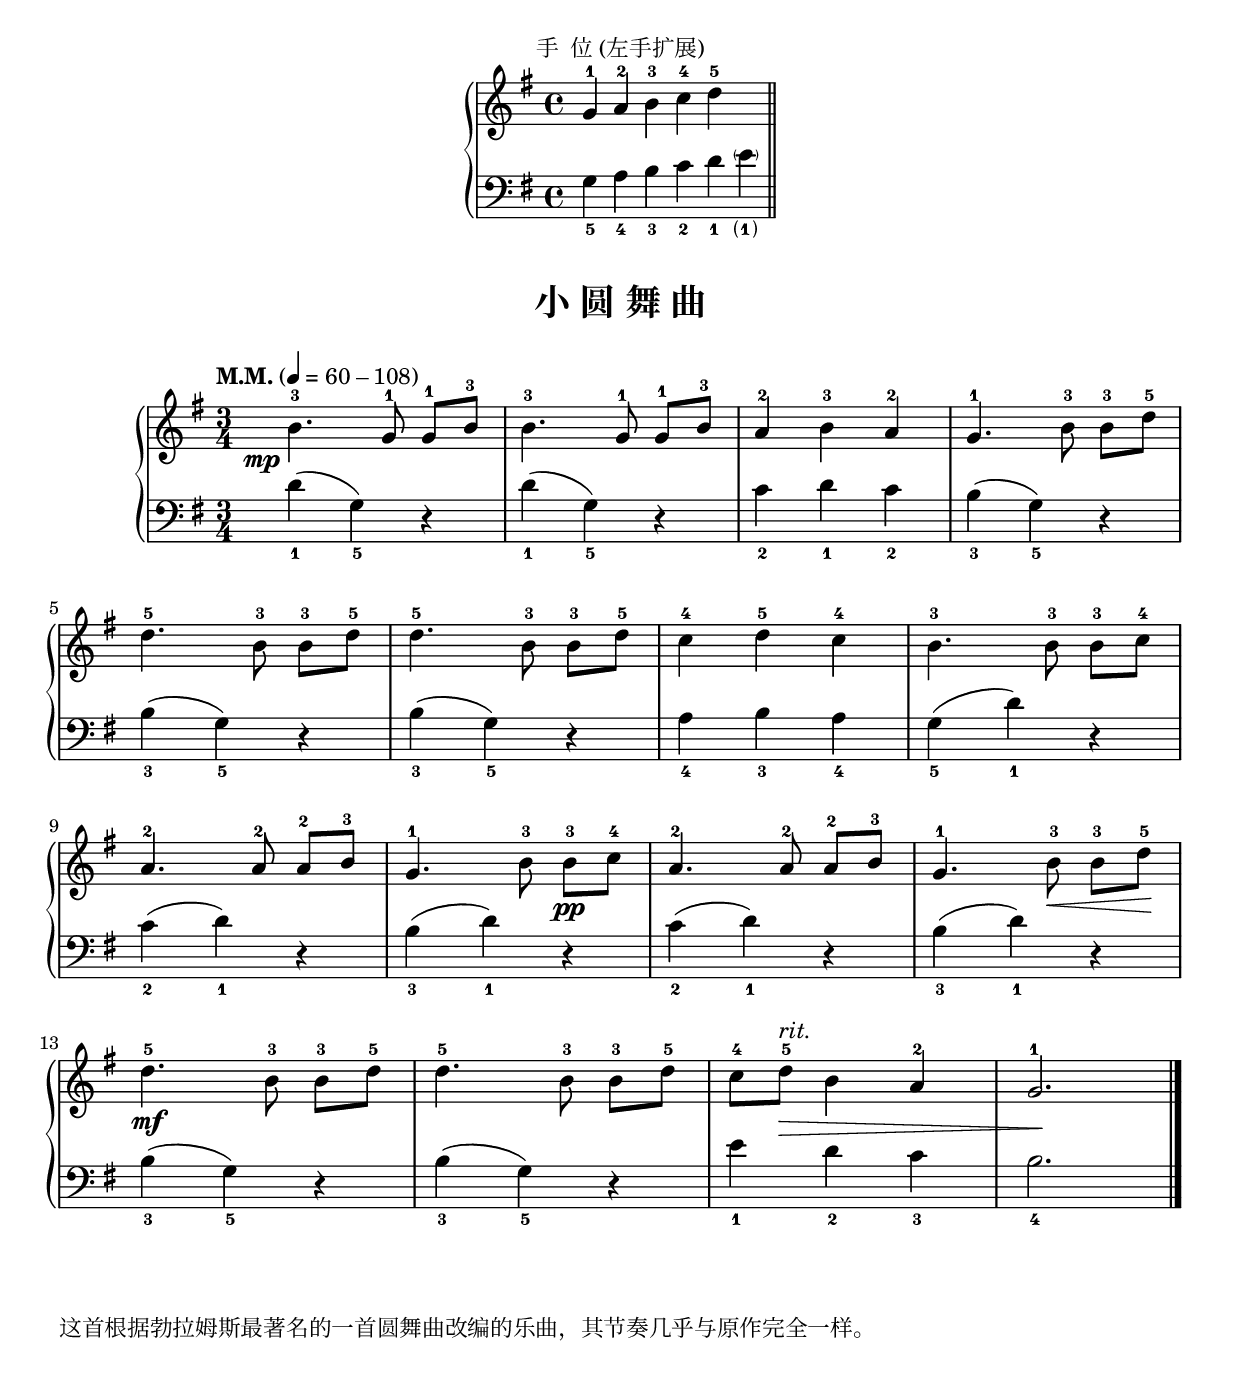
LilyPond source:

\version "2.18.2"
% 《约翰•汤普森 现代钢琴教程 1》 P44

\markup { \fill-line { "手  位 (左手扩展)" } }

upper_hand = \relative c'' {
  \clef treble
  \key g \major
  
  g4-1 a-2 b-3 c-4 \bar"" d-5 s \bar "||"
}

lower_hand = \relative c {
  \clef bass
  \key g \major
  
  g'_5 a_4 b_3 c_2 \bar"" d_1 
  <\parenthesize e>4-\parenthesize \tweak ParenthesesItem.font-size #-2 _1
  \bar "||"
}

\markup {\fill-line {
\score {
  \new GrandStaff <<
    \new Staff = "upper" \upper_hand
    \new Staff = "lower" \lower_hand
  >>
  \layout { }
}
} }


upper = \relative c'' {
  \clef treble
  \key g \major
  \time 3/4
  \numericTimeSignature
  \tempo "M.M." 4 = 60-108
  \override Hairpin.to-barline = ##f
  
  \once \override DynamicText.X-offset = #-4.2
  b4.-3\mp g8-1 g8-1[ b-3] |
  b4.-3 g8-1 g8-1[ b-3] |
  a4-2 b-3 a-2 |
  g4.-1 b8-3 b8-3[ d-5] |\break
  
  d4.-5 b8-3 b8-3[ d-5] |
  d4.-5 b8-3 b8-3[ d-5] |
  c4-4 d-5 c-4 |
  b4.-3 b8-3 b8-3[ c-4] |\break
  
  a4.-2 a8-2 a8-2[ b-3] |
  g4.-1 b8-3 b-3[\pp c-4] |
  a4.-2 a8-2 a8-2[ b-3] |
  g4.-1 b8-3\< b8-3[ d-5]\! |\break
  
  d4.-5\mf b8-3 b8-3[ d-5] |
  d4.-5 b8-3 b8-3[ d-5] |
  c8-4[ d-5]^\markup { \italic rit. }\> b4 a-2 |
  g2.-1\! |\bar"|."
}

lower = \relative c {
  \clef bass
  \key g \major
  \time 3/4
  \numericTimeSignature
  
  d'4_1( g,_5) r |
  d'4_1( g,_5) r |
  c4_2 d_1 c_2 |
  b4_3( g_5) r |\break
  
  b4_3( g_5) r |
  b4_3( g_5) r |
  a4_4 b_3 a_4 |
  g4_5( d'_1) r |\break
  
  c4_2( d_1) r |
  b4_3( d_1) r |
  c4_2( d_1) r |
  b4_3( d_1) r |\break
  
  b4_3( g_5) r |
  b4_3( g_5) r |
  e'4_1 d_2 c_3 |
  b2._4 |\bar"|."
}

\paper {
  print-all-headers = ##t
}

\markup { \vspace #1 }

\score {
  \header {
    title = "小 圆 舞 曲"
  }
  \new GrandStaff <<
    \new Staff = "upper" \upper
    \new Staff = "lower" \lower
  >>
  \layout { }
  \midi { }
}

\markup { \vspace #1 }
\markup { 这首根据勃拉姆斯最著名的一首圆舞曲改编的乐曲，其节奏几乎与原作完全一样。 }
